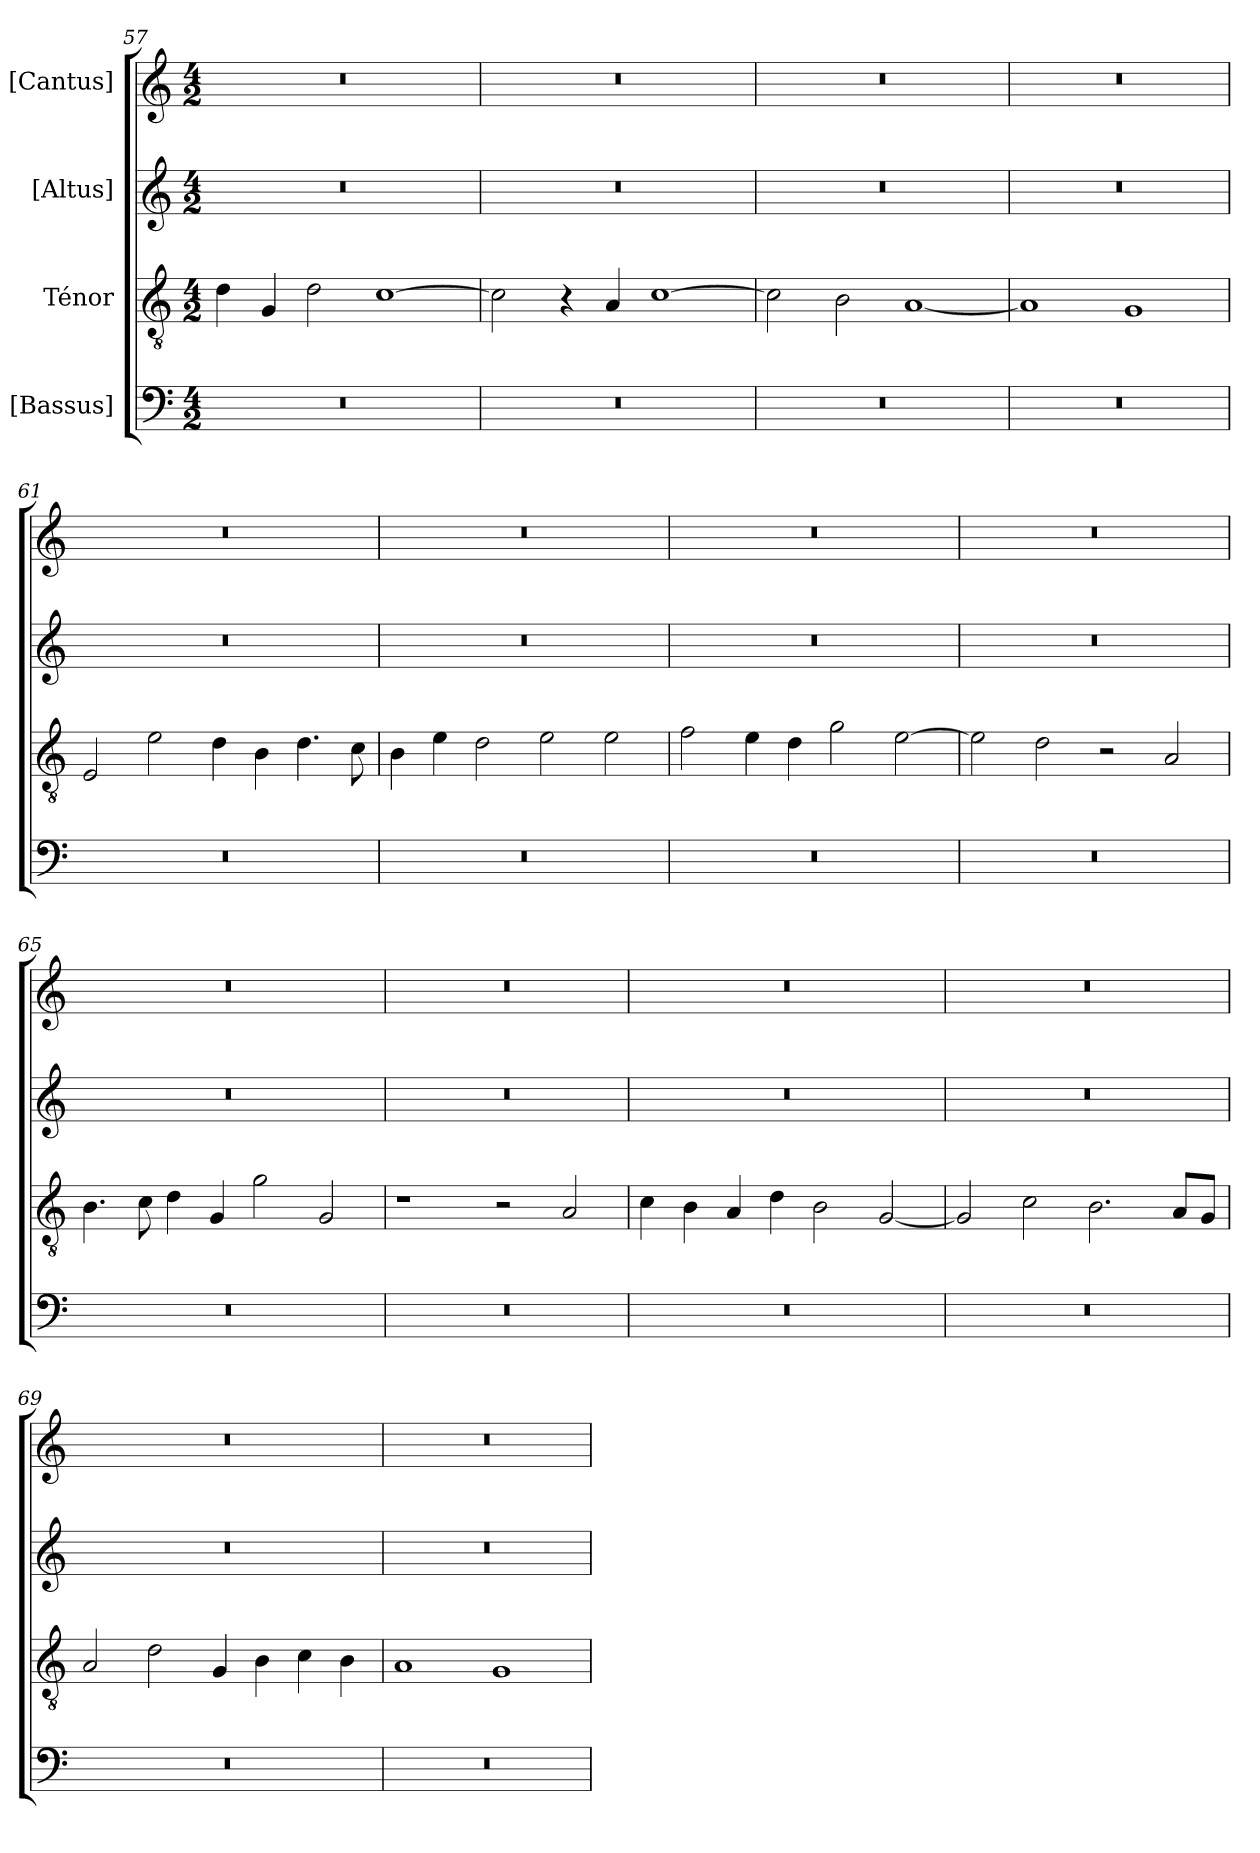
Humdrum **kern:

**kern	**kern	**kern	**kern
*part4	*part3	*part2	*part1
*staff4	*staff3	*staff2	*staff1
*I"[Bassus]	*I"Ténor	*I"[Altus]	*I"[Cantus]
*clefF4	*clefGv2	*clefG2	*clefG2
*k[]	*k[]	*k[]	*k[]
*C:	*C:	*C:	*C:
*M4/2	*M4/2	*M4/2	*M4/2
=57	=57	=57	=57
0r	4d\	0r	0r
.	4G/	.	.
.	2d\	.	.
.	[1c\	.	.
=58	=58	=58	=58
0r	2c\]	0r	0r
.	4r	.	.
.	4A/	.	.
.	[1c\	.	.
=59	=59	=59	=59
0r	2c\]	0r	0r
.	2B\	.	.
.	[1A/	.	.
=60	=60	=60	=60
0r	1A/]	0r	0r
.	1G/	.	.
=61	=61	=61	=61
0r	2E/	0r	0r
.	2e\	.	.
.	4d\	.	.
.	4B\	.	.
.	4.d\	.	.
.	8c\	.	.
=62	=62	=62	=62
0r	4B\	0r	0r
.	4e\	.	.
.	2d\	.	.
.	2e\	.	.
.	2e\	.	.
=63	=63	=63	=63
0r	2f\	0r	0r
.	4e\	.	.
.	4d\	.	.
.	2g\	.	.
.	[2e\	.	.
=64	=64	=64	=64
0r	2e\]	0r	0r
.	2d\	.	.
.	2r	.	.
.	2A/	.	.
=65	=65	=65	=65
0r	4.B\	0r	0r
.	8c\	.	.
.	4d\	.	.
.	4G/	.	.
.	2g\	.	.
.	2G/	.	.
=66	=66	=66	=66
0r	1r	0r	0r
.	2r	.	.
.	2A/	.	.
=67	=67	=67	=67
0r	4c\	0r	0r
.	4B\	.	.
.	4A/	.	.
.	4d\	.	.
.	2B\	.	.
.	[2G/	.	.
=68	=68	=68	=68
0r	2G/]	0r	0r
.	2c\	.	.
.	2.B\	.	.
.	8A/L	.	.
.	8G/J	.	.
=69	=69	=69	=69
0r	2A/	0r	0r
.	2d\	.	.
.	4G/	.	.
.	4B\	.	.
.	4c\	.	.
.	4B\	.	.
=70	=70	=70	=70
0r	1A/	0r	0r
.	1G/	.	.
=	=	=	=
*-	*-	*-	*-
